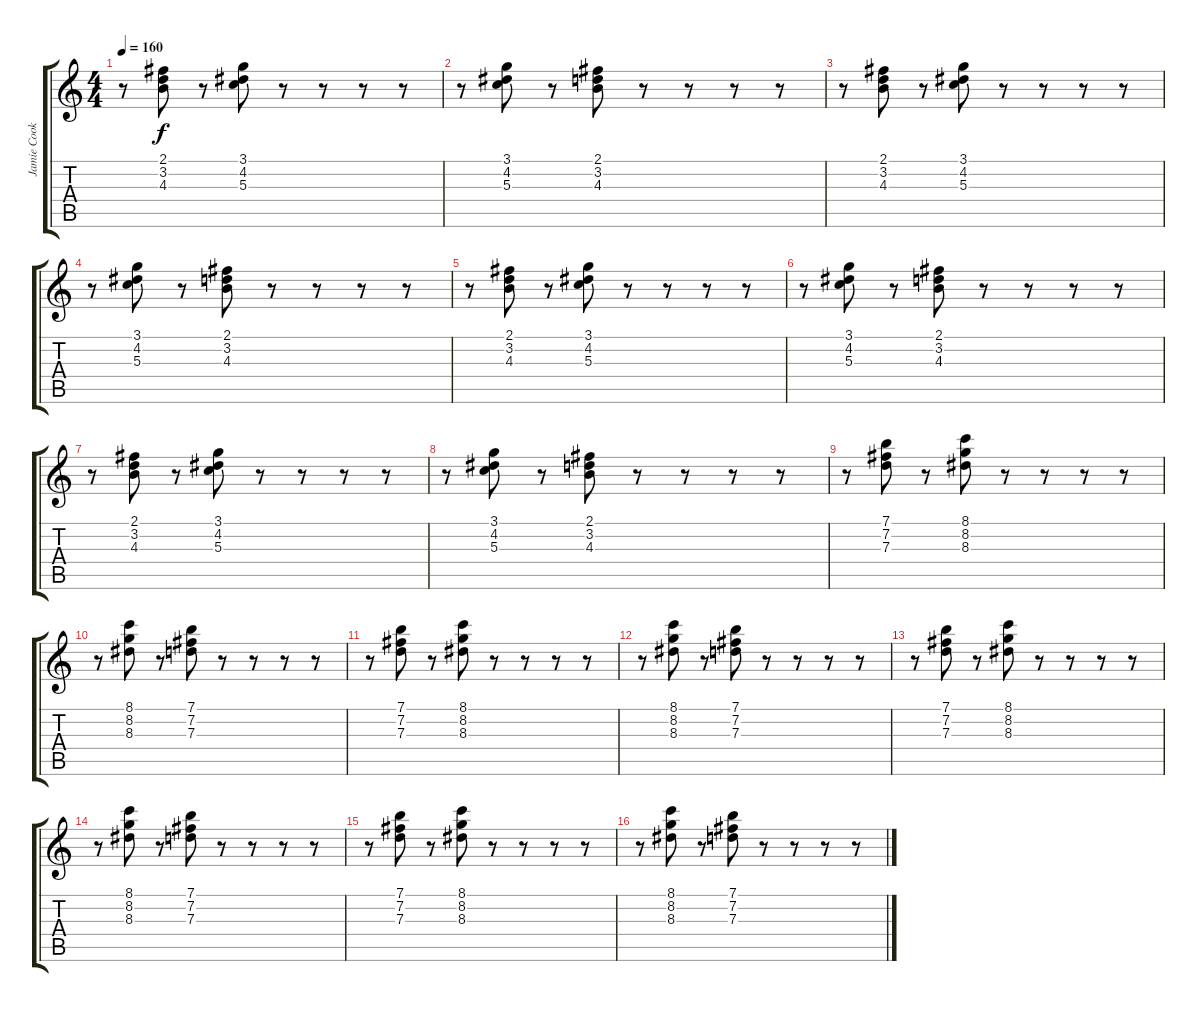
\track ("Jamie Cook" "Jamie Cook") {instrument electricguitarclean}
\staff {score tabs}
\tuning (E4 B3 G3 D3 A2 E2) {hide}
\ts (4 4)
\tempo 160
\clef g2
\ks c
r.8{dy f} (2.1 3.2 4.3).8 r.8 (3.1 4.2 5.3).8 r.8 r.8 r.8 r.8 |
r.8 (3.1 4.2 5.3).8 r.8 (2.1 3.2 4.3).8 r.8 r.8 r.8 r.8 |
r.8 (2.1 3.2 4.3).8 r.8 (3.1 4.2 5.3).8 r.8 r.8 r.8 r.8 |
r.8 (3.1 4.2 5.3).8 r.8 (2.1 3.2 4.3).8 r.8 r.8 r.8 r.8 |
r.8 (2.1 3.2 4.3).8 r.8 (3.1 4.2 5.3).8 r.8 r.8 r.8 r.8 |
r.8 (3.1 4.2 5.3).8 r.8 (2.1 3.2 4.3).8 r.8 r.8 r.8 r.8 |
r.8 (2.1 3.2 4.3).8 r.8 (3.1 4.2 5.3).8 r.8 r.8 r.8 r.8 |
r.8 (3.1 4.2 5.3).8 r.8 (2.1 3.2 4.3).8 r.8 r.8 r.8 r.8 |
r.8 (7.1 7.2 7.3).8 r.8 (8.1 8.2 8.3).8 r.8 r.8 r.8 r.8 |
r.8 (8.1 8.2 8.3).8 r.8 (7.1 7.2 7.3).8 r.8 r.8 r.8 r.8 |
r.8 (7.1 7.2 7.3).8 r.8 (8.1 8.2 8.3).8 r.8 r.8 r.8 r.8 |
r.8 (8.1 8.2 8.3).8 r.8 (7.1 7.2 7.3).8 r.8 r.8 r.8 r.8 |
r.8 (7.1 7.2 7.3).8 r.8 (8.1 8.2 8.3).8 r.8 r.8 r.8 r.8 |
r.8 (8.1 8.2 8.3).8 r.8 (7.1 7.2 7.3).8 r.8 r.8 r.8 r.8 |
r.8 (7.1 7.2 7.3).8 r.8 (8.1 8.2 8.3).8 r.8 r.8 r.8 r.8 |
r.8 (8.1 8.2 8.3).8 r.8 (7.1 7.2 7.3).8 r.8 r.8 r.8 r.8
